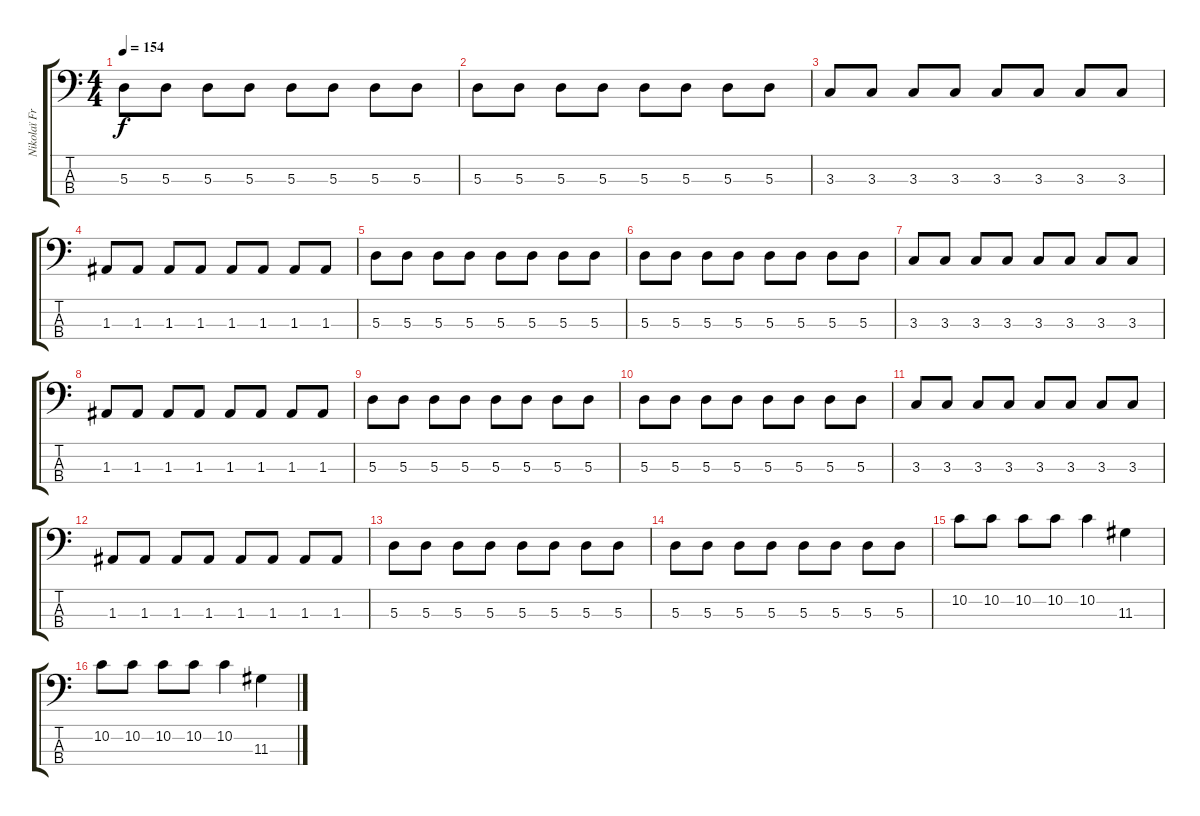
\track ("Nikolaï Fraiture" "Nikolaï Fr") {instrument electricbasspick}
\staff {score tabs}
\tuning (G2 D2 A1 E1) {hide}
\ts (4 4)
\tempo 154
\clef f4
\ks c
5.3.8{dy f} 5.3.8 5.3.8 5.3.8 5.3.8 5.3.8 5.3.8 5.3.8 |
5.3.8 5.3.8 5.3.8 5.3.8 5.3.8 5.3.8 5.3.8 5.3.8 |
3.3.8 3.3.8 3.3.8 3.3.8 3.3.8 3.3.8 3.3.8 3.3.8 |
1.3.8 1.3.8 1.3.8 1.3.8 1.3.8 1.3.8 1.3.8 1.3.8 |
5.3.8 5.3.8 5.3.8 5.3.8 5.3.8 5.3.8 5.3.8 5.3.8 |
5.3.8 5.3.8 5.3.8 5.3.8 5.3.8 5.3.8 5.3.8 5.3.8 |
3.3.8 3.3.8 3.3.8 3.3.8 3.3.8 3.3.8 3.3.8 3.3.8 |
1.3.8 1.3.8 1.3.8 1.3.8 1.3.8 1.3.8 1.3.8 1.3.8 |
5.3.8 5.3.8 5.3.8 5.3.8 5.3.8 5.3.8 5.3.8 5.3.8 |
5.3.8 5.3.8 5.3.8 5.3.8 5.3.8 5.3.8 5.3.8 5.3.8 |
3.3.8 3.3.8 3.3.8 3.3.8 3.3.8 3.3.8 3.3.8 3.3.8 |
1.3.8 1.3.8 1.3.8 1.3.8 1.3.8 1.3.8 1.3.8 1.3.8 |
5.3.8 5.3.8 5.3.8 5.3.8 5.3.8 5.3.8 5.3.8 5.3.8 |
5.3.8 5.3.8 5.3.8 5.3.8 5.3.8 5.3.8 5.3.8 5.3.8 |
10.2.8 10.2.8 10.2.8 10.2.8 10.2.4 11.3.4 |
10.2.8 10.2.8 10.2.8 10.2.8 10.2.4 11.3.4
